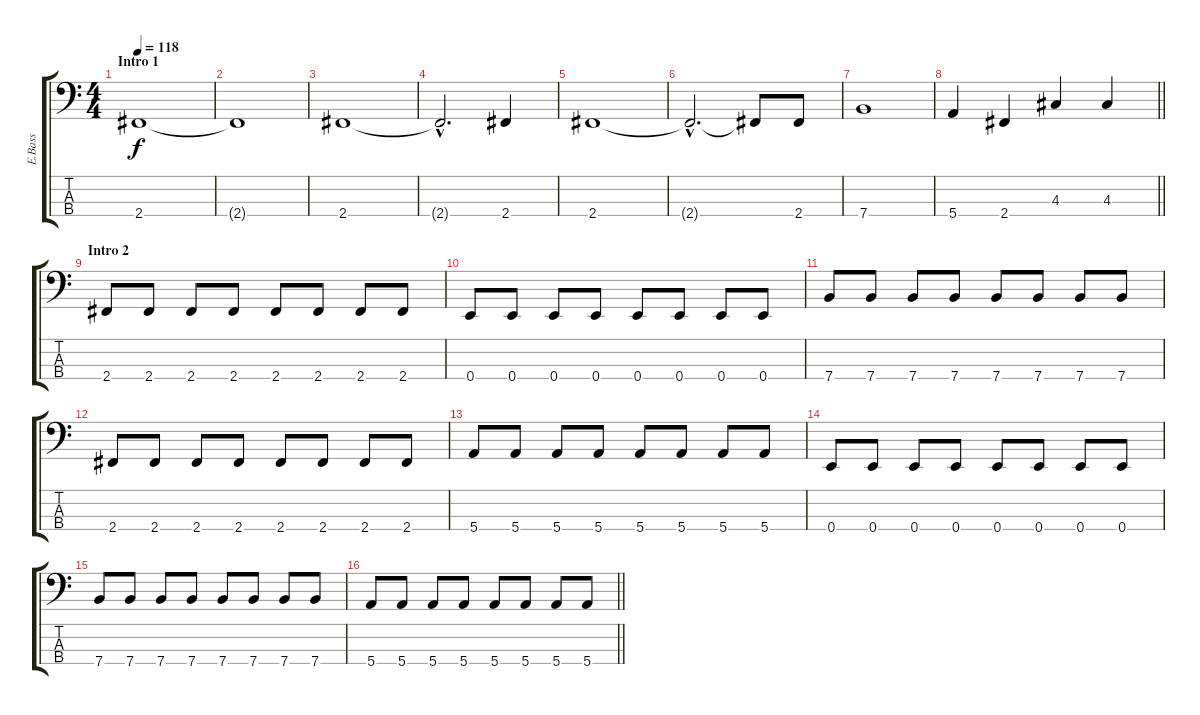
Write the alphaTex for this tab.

\track ("E.Bass" "E.Bass") {instrument electricbassfinger}
\staff {score tabs}
\tuning (G2 D2 A1 E1) {hide}
\ts (4 4)
\section ("" "Intro 1")
\tempo 118
\clef f4
\ks c
2.4.1{dy f instrument electricbassfinger} |
2.4{t}.1 |
2.4.1 |
2.4{hac t}.2{d} 2.4.4 |
2.4.1 |
2.4{hac t}.2{d} 2.4{t}.8 2.4.8 |
7.4.1 |
\barLineRight lightlight
5.4.4 2.4.4 4.3.4 4.3.4 |
\section ("" "Intro 2")
2.4.8 2.4.8 2.4.8 2.4.8 2.4.8 2.4.8 2.4.8 2.4.8 |
0.4.8 0.4.8 0.4.8 0.4.8 0.4.8 0.4.8 0.4.8 0.4.8 |
7.4.8 7.4.8 7.4.8 7.4.8 7.4.8 7.4.8 7.4.8 7.4.8 |
2.4.8 2.4.8 2.4.8 2.4.8 2.4.8 2.4.8 2.4.8 2.4.8 |
5.4.8 5.4.8 5.4.8 5.4.8 5.4.8 5.4.8 5.4.8 5.4.8 |
0.4.8 0.4.8 0.4.8 0.4.8 0.4.8 0.4.8 0.4.8 0.4.8 |
7.4.8 7.4.8 7.4.8 7.4.8 7.4.8 7.4.8 7.4.8 7.4.8 |
\barLineRight lightlight
5.4.8 5.4.8 5.4.8 5.4.8 5.4.8 5.4.8 5.4.8 5.4.8
